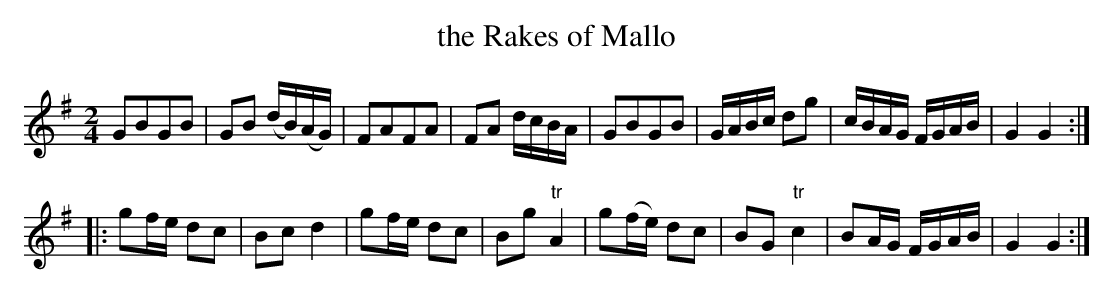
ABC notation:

X:1
T:the Rakes of Mallo
L:1/8
M:2/4
K:G major
GBGB| GB (d/B/)(A/G/)| FAFA| FA d/c/B/A/| \
GBGB| G/A/B/c/ dg| c/B/A/G/ F/G/A/B/| G2 G2::
gf/e/ dc| Bc d2| gf/e/ dc| Bg "tr"A2|\
g(f/e/) dc| BG "tr"c2| BA/G/ F/G/A/B/| G2 G2:|
